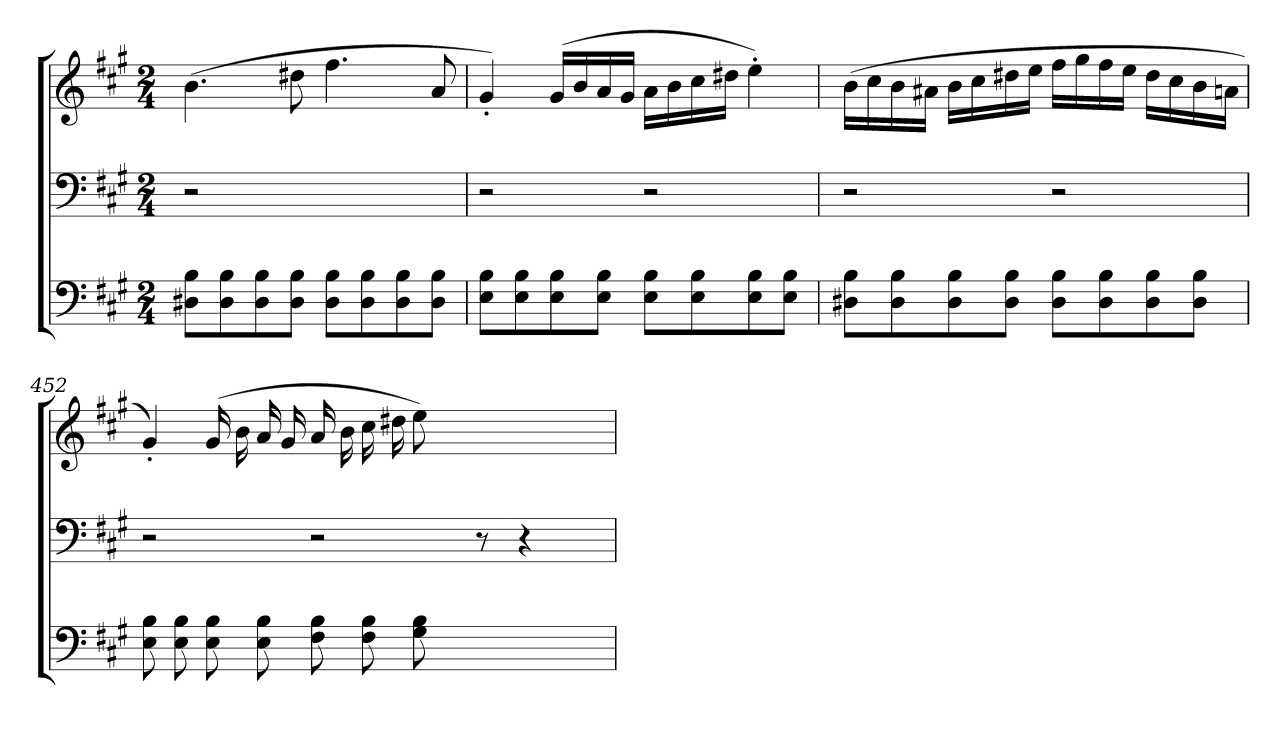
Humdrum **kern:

**kern	**kern	**kern
*part3	*part2	*part1
*staff3	*staff2	*staff1
*clefF4	*clefF4	*clefG2
*k[f#c#g#]	*k[f#c#g#]	*k[f#c#g#]
*A:	*A:	*A:
*M2/4	*M2/4	*M2/4
=	=	=
8D#X 8BL	2r	(4.b
8D# 8B	.	.
8D# 8B	.	.
8D# 8BJ	.	8dd#X
8D# 8BL	2ryy	4.ff#
8D# 8B	.	.
8D# 8B	.	.
8D# 8BJ	.	8a
=450	=450	=450
8E 8BL	2r	4g#')
8E 8B	.	.
8E 8B	.	(16g#LL
.	.	16b
8E 8BJ	.	16a
.	.	16g#JJ
8E 8BL	2r	16aLL
.	.	16b
8E 8B	.	16cc#
.	.	16dd#XJJ
8E 8B	.	4ee')
8E 8BJ	.	.
=451	=451	=451
8D#X 8BL	2r	(16bLL
.	.	16cc#
8D# 8B	.	16b
.	.	16a#XJJ
8D# 8B	.	16bLL
.	.	16cc#
8D# 8BJ	.	16dd#X
.	.	16eeJJ
8D# 8BL	2r	16ff#LL
.	.	16gg#
8D# 8B	.	16ff#
.	.	16eeJJ
8D# 8B	.	16dd#LL
.	.	16cc#
8D# 8BJ	.	16b
.	.	16anJJ
=452	=452	=452
8E 8B	2r	4g#')
8E 8B	.	.
8E 8B	.	(16g#
.	.	16b
8E 8B	.	16a
.	.	16g#
8F# 8B	2r	16a
.	.	16b
8F# 8B	.	16cc#
.	.	16dd#X
8G# 8B	.	8ee)
4ryy	.	4ryy
.	8r	.
=-	=-	=-
2ryy	4r	2ryy
.	4ryy	.
=	=	=
*-	*-	*-
